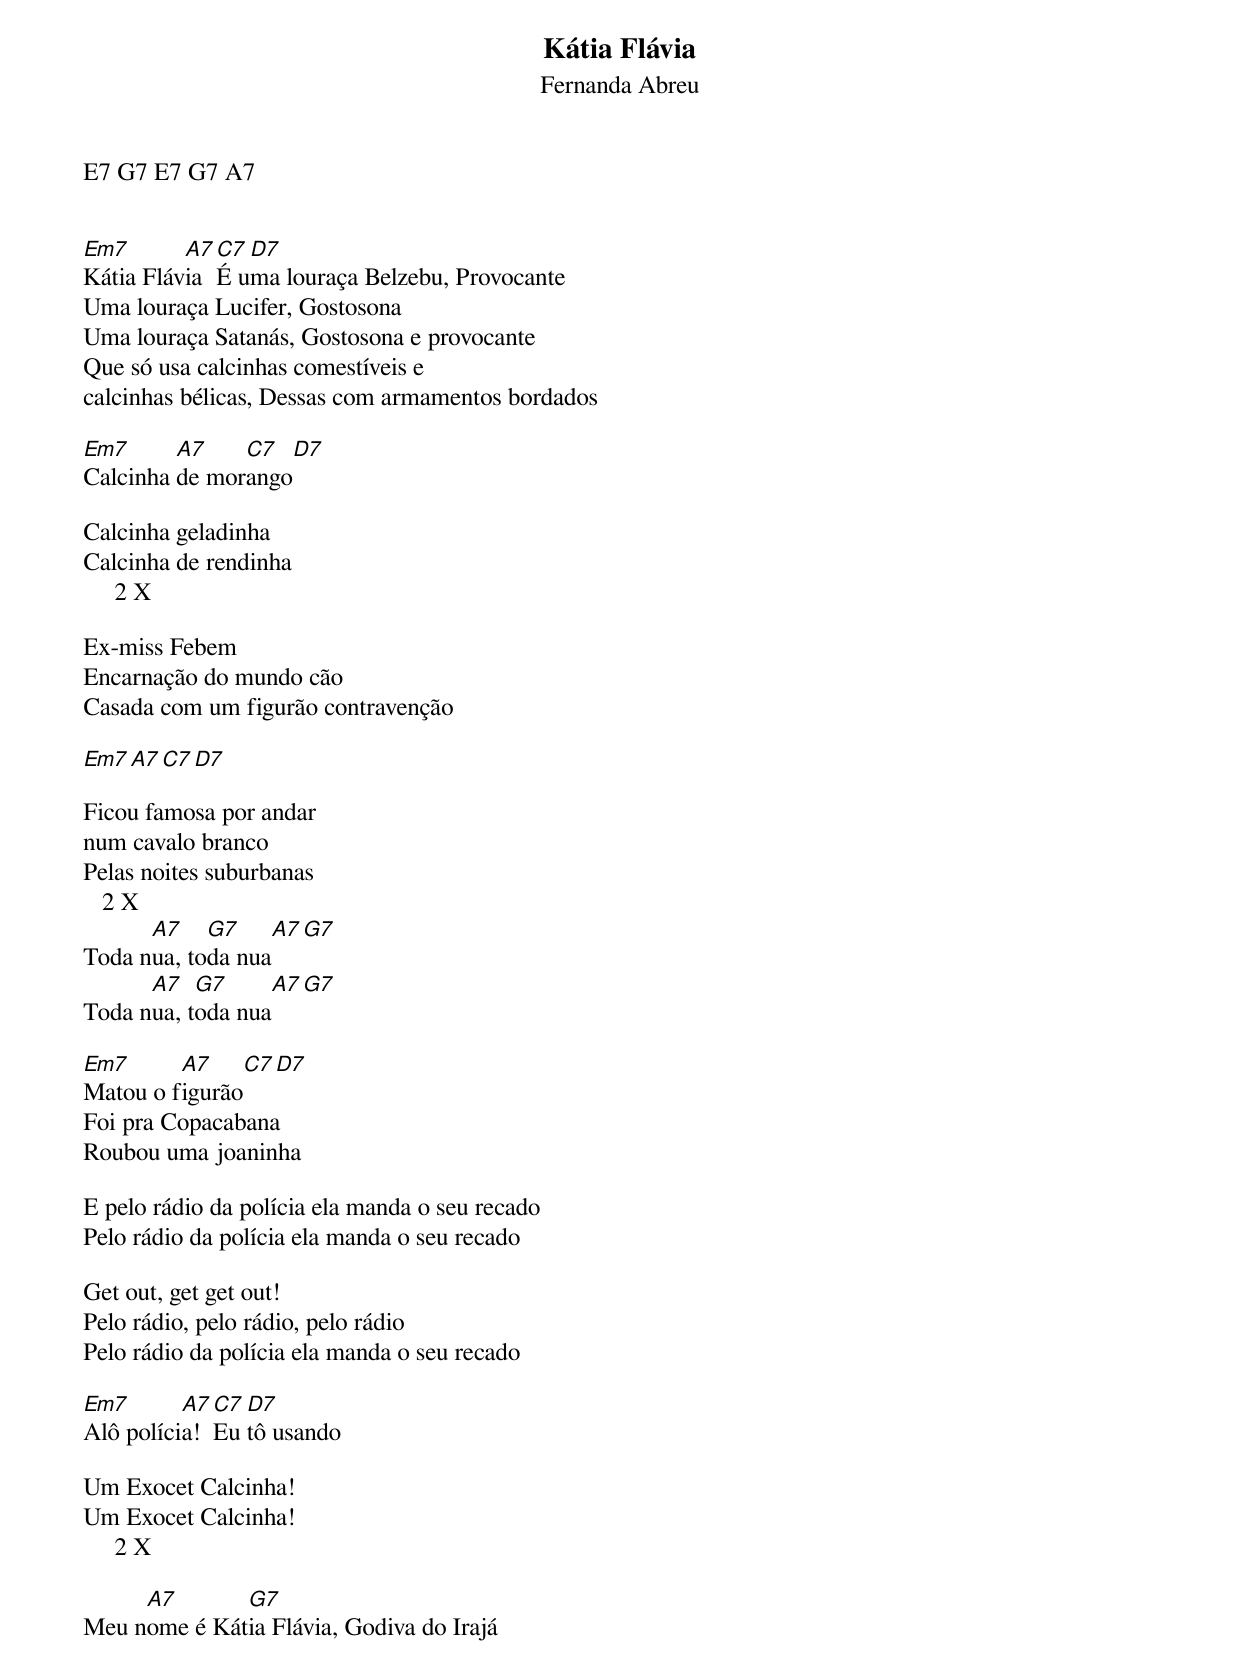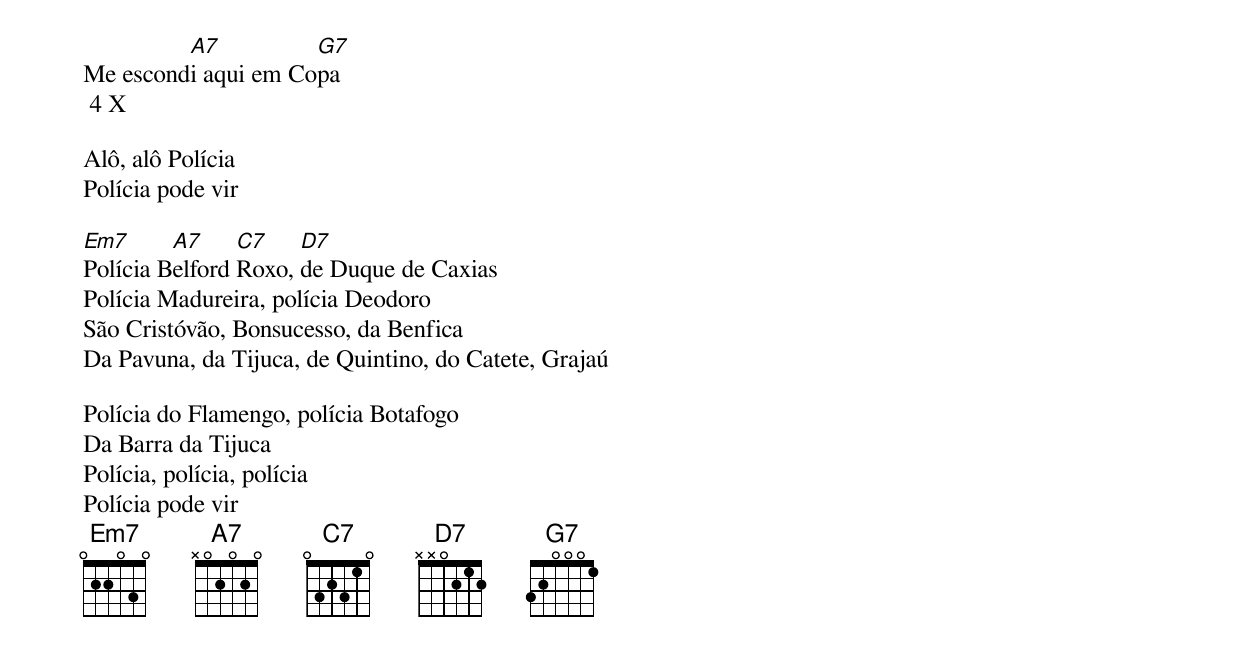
Kátia Flávia
Fernanda Abreu


E7 G7 E7 G7 A7


Em7       A7 C7 D7
Kátia Flávia É uma louraça Belzebu, Provocante
Uma louraça Lucifer, Gostosona
Uma louraça Satanás, Gostosona e provocante
Que só usa calcinhas comestíveis e
calcinhas bélicas, Dessas com armamentos bordados

Em7      A7    C7  D7
Calcinha de morango

Calcinha geladinha
Calcinha de rendinha
     2 X

Ex-miss Febem
Encarnação do mundo cão
Casada com um figurão contravenção

Em7        A7       C7     D7

Ficou famosa por andar
num cavalo branco
Pelas noites suburbanas
   2 X
      A7    G7    A7 G7
Toda nua, toda nua
      A7   G7     A7 G7
Toda nua, toda nua

Em7      A7    C7 D7
Matou o figurão
Foi pra Copacabana
Roubou uma joaninha

E pelo rádio da polícia ela manda o seu recado
Pelo rádio da polícia ela manda o seu recado

Get out, get get out!
Pelo rádio, pelo rádio, pelo rádio
Pelo rádio da polícia ela manda o seu recado

Em7       A7 C7 D7
Alô polícia! Eu tô usando

Um Exocet Calcinha!
Um Exocet Calcinha!
     2 X

     A7       G7
Meu nome é Kátia Flávia, Godiva do Irajá
         A7          G7
Me escondi aqui em Copa
 4 X

Alô, alô Polícia
Polícia pode vir

Em7      A7     C7    D7
Polícia Belford Roxo, de Duque de Caxias
Polícia Madureira, polícia Deodoro
São Cristóvão, Bonsucesso, da Benfica
Da Pavuna, da Tijuca, de Quintino, do Catete, Grajaú

Polícia do Flamengo, polícia Botafogo
Da Barra da Tijuca
Polícia, polícia, polícia
Polícia pode vir
